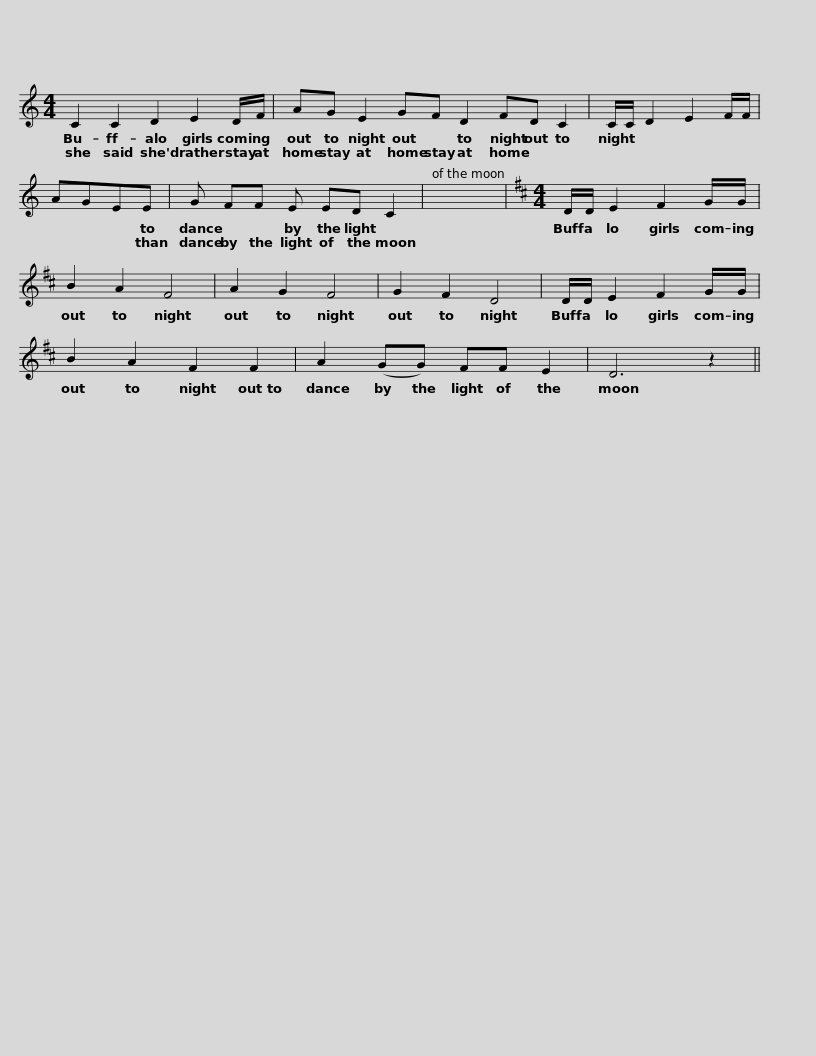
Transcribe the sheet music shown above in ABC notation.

X:1
L:1/8
M:4/4
I:linebreak $
K:C
V:1 treble
V:1
 C2 C2 D2 E2 D/F/ | AG E2 GF D2 FD C2 | C/C/ D2 E2 F/F/ |$ AGEE | G FF E ED C2 | %5
 x8 |[K:D][M:4/4] D/D/ E2 F2 G/G/ | B2 A2 F4 | A2 G2 F4 |$ G2 F2 D4 | %10
 D/D/ E2 F2 G/G/ | B2 A2 F2 F2 | A2 (GG) FF E2 | D6 z2 || %14
